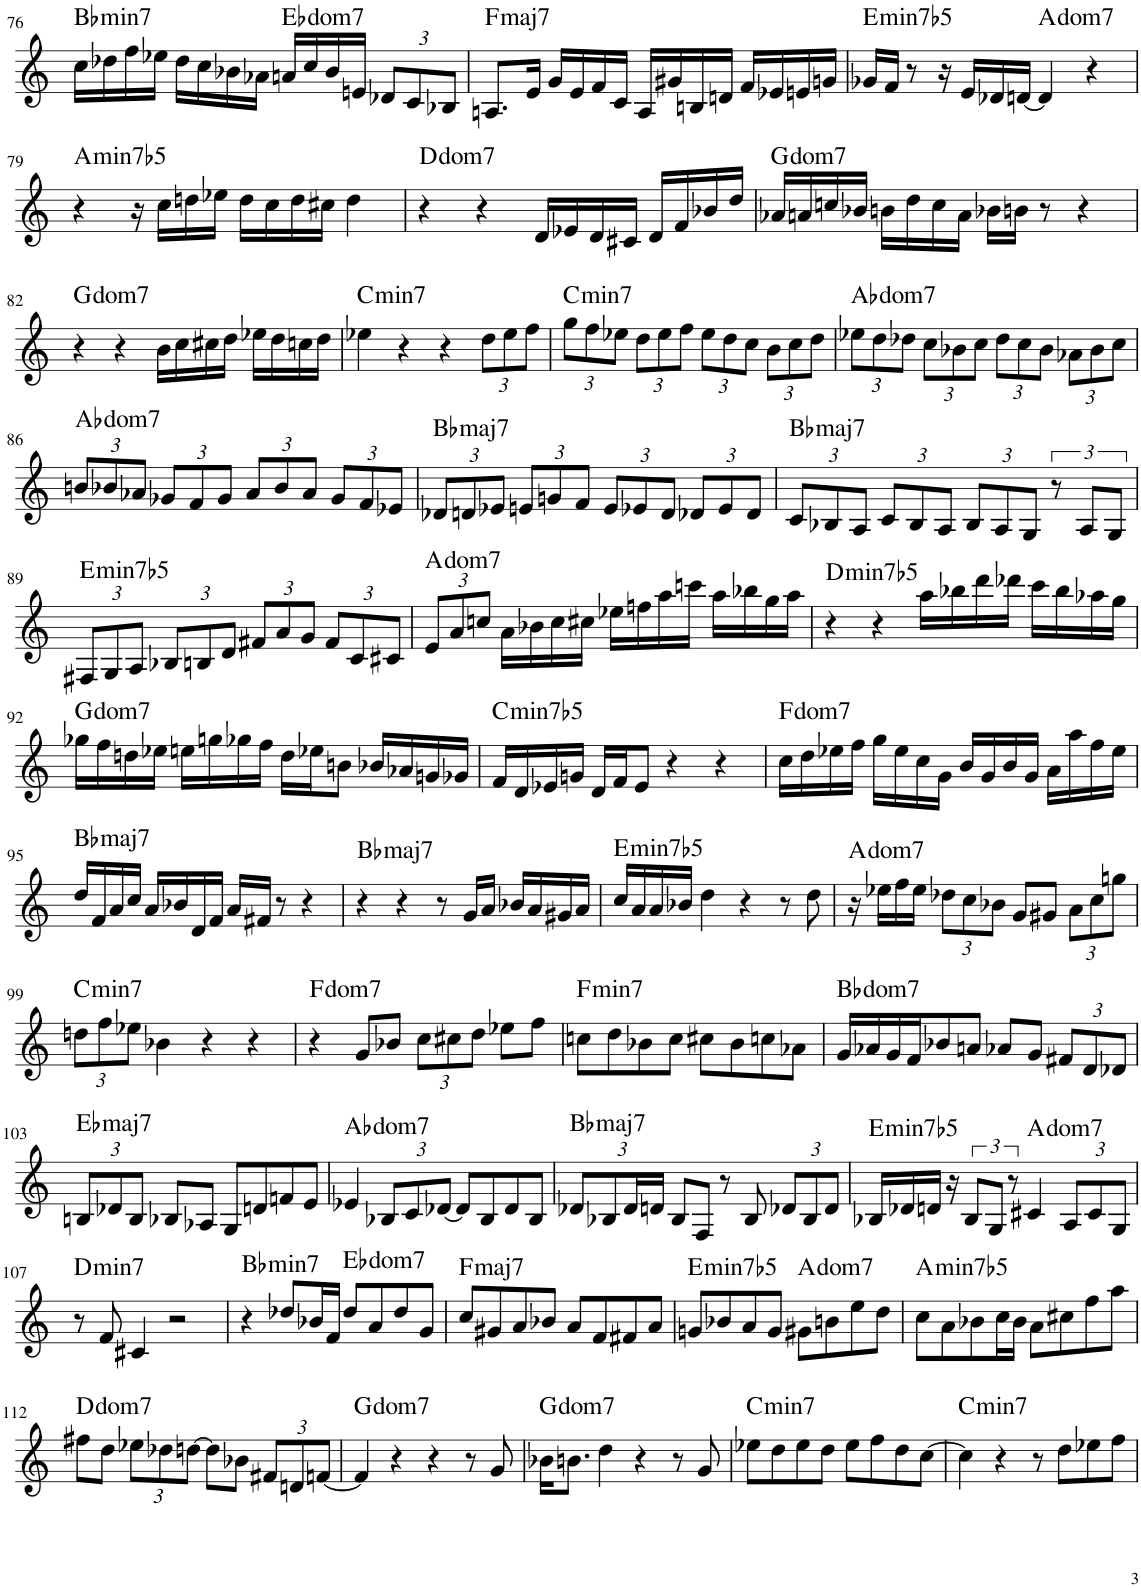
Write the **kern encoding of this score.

**kern	**harte
*part1	*part1
*staff1	*
*I"Piano	*
*I'Pno.	*
!!LO:PB:g=z
*clefG2	*
*k[]	*
*M4/4	*
=76	=76
!	!LO:H:kt=min7
16cc\LL	Bb:min7
16dd-X\	.
16ff\	.
16ee-X\JJ	.
16dd-\LL	.
16cc\	.
16b-X\	.
16a-X\JJ	.
!	!LO:H:kt=dom
16an/LL	.
16cc/	.
16b-/	.
16en/JJ	.
*Xbrackettup	*
12d-X/L	.
12c/	.
12B-X/J	.
=77	=77
!	!LO:H:kt=maj7
8.An/L	F:maj7
16e/Jk	.
16g/LL	.
16e/	.
16f/	.
16c/JJ	.
16A/LL	.
16g#X/	.
16Bn/	.
16dn/JJ	.
16f/LL	.
16e-X/	.
16en/	.
16gn/JJ	.
=78	=78
!	!LO:H:kt=min7b5
16g-X/LL	E:hdim7
16f/JJ	.
8r	.
16r	.
16e/LL	.
16d-X/	.
[16dn/JJ	.
!	!LO:H:kt=dom
4d/]	.
4r	.
!!LO:LB:g=z
=79	=79
!	!LO:H:kt=min7b5
4r	A:hdim7
16r	.
16cc\LL	.
16ddn\	.
16ee-X\JJ	.
16dd\LL	.
16cc\	.
16dd\	.
16cc#X\JJ	.
4dd\	.
=80	=80
!	!LO:H:kt=dom
4r	.
4r	.
16d/LL	.
16e-X/	.
16d/	.
16c#X/JJ	.
16d/LL	.
16f/	.
16b-X/	.
16dd/JJ	.
=81	=81
!	!LO:H:kt=dom
16a-X/LL	.
16an/	.
16ccn/	.
16b-X/JJ	.
16bn\LL	.
16dd\	.
16cc\	.
16a\JJ	.
16b-X\LL	.
16bn\JJ	.
8r	.
4r	.
!!LO:LB:g=z
=82	=82
!	!LO:H:kt=dom
4r	.
4r	.
16b\LL	.
16cc\	.
16cc#X\	.
16dd\JJ	.
16ee-X\LL	.
16dd\	.
16ccn\	.
16dd\JJ	.
=83	=83
!	!LO:H:kt=min7
4ee-X\	C:min7
4r	.
4r	.
12dd\L	.
12ee-\	.
12ff\J	.
=84	=84
!	!LO:H:kt=min7
12gg\L	C:min7
12ff\	.
12ee-X\J	.
12dd\L	.
12ee-\	.
12ff\J	.
12ee-\L	.
12dd\	.
12cc\J	.
12b\L	.
12cc\	.
12dd\J	.
=85	=85
!	!LO:H:kt=dom
12ee-X\L	.
12dd\	.
12dd-X\J	.
12cc\L	.
12b-X\	.
12cc\J	.
12dd-\L	.
12cc\	.
12b-\J	.
12a-X\L	.
12b-\	.
12cc\J	.
!!LO:LB:g=z
=86	=86
!	!LO:H:kt=dom
12bn/L	.
12b-X/	.
12a-X/J	.
12g-X/L	.
12f/	.
12g-/J	.
12a-/L	.
12b-/	.
12a-/J	.
12g-/L	.
12f/	.
12e-X/J	.
=87	=87
!	!LO:H:kt=maj7
12d-X/L	Bb:maj7
12dn/	.
12e-X/J	.
12en/L	.
12gn/	.
12f/J	.
12e/L	.
12e-X/	.
12d/J	.
12d-X/L	.
12e-/	.
12d-/J	.
=88	=88
!	!LO:H:kt=maj7
12c/L	Bb:maj7
12B-X/	.
12A/J	.
12c/L	.
12B-/	.
12A/J	.
12B-/L	.
12A/	.
12G/J	.
*brackettup	*
12r	.
12A/L	.
12G/J	.
!!LO:LB:g=z
=89	=89
*Xbrackettup	*
!	!LO:H:kt=min7b5
12F#X/L	E:hdim7
12G/	.
12A/J	.
12B-X/L	.
12Bn/	.
12d/J	.
12f#X/L	.
12a/	.
12g/J	.
12f#/L	.
12c/	.
12c#X/J	.
=90	=90
!	!LO:H:kt=dom
12e/L	.
12a/	.
12ccn/J	.
16a\LL	.
16b-X\	.
16cc\	.
16cc#X\JJ	.
16ee-X\LL	.
16ffn\	.
16aa\	.
16cccn\JJ	.
16aa\LL	.
16bb-X\	.
16gg\	.
16aa\JJ	.
=91	=91
!	!LO:H:kt=min7b5
4r	D:hdim7
4r	.
16aa\LL	.
16bb-X\	.
16ddd\	.
16ddd-X\JJ	.
16ccc\LL	.
16bb-\	.
16aa-X\	.
16gg\JJ	.
!!LO:LB:g=z
=92	=92
!	!LO:H:kt=dom
16gg-X\LL	.
16ff\	.
16ddn\	.
16ee-X\JJ	.
16een\LL	.
16ggn\	.
16gg-X\	.
16ff\JJ	.
16dd\LL	.
16ee-X\J	.
8bn\J	.
16b-X/LL	.
16a-X/	.
16gn/	.
16g-X/JJ	.
=93	=93
!	!LO:H:kt=min7b5
16f/LL	C:hdim7
16d/	.
16e-X/	.
16gn/JJ	.
16d/LL	.
16f/J	.
8e-/J	.
4r	.
4r	.
=94	=94
!	!LO:H:kt=dom
16cc\LL	.
16dd\	.
16ee-X\	.
16ff\JJ	.
16gg\LL	.
16ee-\	.
16cc\	.
16g\JJ	.
16b/LL	.
16g/	.
16b/	.
16g/JJ	.
16a\LL	.
16aa\	.
16ff\	.
16ee-\JJ	.
!!LO:LB:g=z
=95	=95
!	!LO:H:kt=maj7
16dd/LL	Bb:maj7
16f/	.
16a/	.
16cc/JJ	.
16a/LL	.
16b-X/	.
16d/	.
16f/JJ	.
16a/LL	.
16f#X/JJ	.
8r	.
4r	.
=96	=96
!	!LO:H:kt=maj7
4r	Bb:maj7
4r	.
8r	.
16g/LL	.
16a/JJ	.
16b-X/LL	.
16a/	.
16g#X/	.
16a/JJ	.
=97	=97
!	!LO:H:kt=min7b5
16cc/LL	E:hdim7
16a/	.
16a/	.
16b-X/JJ	.
4dd\	.
4r	.
8r	.
8dd\	.
=98	=98
!	!LO:H:kt=dom
16r	.
16ee-X\LL	.
16ff\	.
16ee-\JJ	.
12dd-X\L	.
12cc\	.
12b-X\J	.
8g/L	.
8g#X/J	.
12a\L	.
12cc\	.
12ggn\J	.
!!LO:LB:g=z
=99	=99
!	!LO:H:kt=min7
12ddn\L	C:min7
12ff\	.
12ee-X\J	.
4b-X\	.
4r	.
4r	.
=100	=100
!	!LO:H:kt=dom
4r	.
8g/L	.
8b-X/J	.
12cc\L	.
12cc#X\	.
12dd\J	.
8ee-X\L	.
8ff\J	.
=101	=101
!	!LO:H:kt=min7
8ccn\L	F:min7
8dd\	.
8b-X\	.
8cc\J	.
8cc#X\L	.
8b-\	.
8ccn\	.
8a-X\J	.
=102	=102
!	!LO:H:kt=dom
16g/LL	.
16a-X/	.
16g/	.
16f/J	.
8b-X/	.
8an/J	.
8a-X/L	.
8g/J	.
12f#X/L	.
12d/	.
12d-X/J	.
!!LO:LB:g=z
=103	=103
!	!LO:H:kt=maj7
12Bn/L	Eb:maj7
12d-X/	.
12B/J	.
8B-X/L	.
8A-X/J	.
8G/L	.
8dn/	.
8fn/	.
8e/J	.
=104	=104
!	!LO:H:kt=dom
4e-X/	.
12B-X/L	.
12c/	.
[12d-X/J	.
8d-/L]	.
8B-/	.
8d-/	.
8B-/J	.
=105	=105
!	!LO:H:kt=maj7
12d-X/L	Bb:maj7
12B-X/	.
24d-/L	.
24dn/JJ	.
8B-/L	.
8F/J	.
8r	.
8B-/	.
12d-X/L	.
12B-/	.
12d-/J	.
=106	=106
!	!LO:H:kt=min7b5
16B-X/LL	E:hdim7
16d-X/	.
16dn/JJ	.
16r	.
*brackettup	*
12B-/L	.
12G/J	.
12r	.
!	!LO:H:kt=dom
4c#X/	.
*Xbrackettup	*
12A/L	.
12c#/	.
12G/J	.
!!LO:LB:g=z
=107	=107
!	!LO:H:kt=min7
8r	D:min7
8f/	.
4c#X/	.
2r	.
=108	=108
!	!LO:H:kt=min7
4r	Bb:min7
8dd-X/L	.
16b-X/L	.
16f/JJ	.
!	!LO:H:kt=dom
8dd-/L	.
8a/	.
8dd-/	.
8g/J	.
=109	=109
!	!LO:H:kt=maj7
8cc/L	F:maj7
8g#X/	.
8a/	.
8b-X/J	.
8a/L	.
8f/	.
8f#X/	.
8a/J	.
=110	=110
!	!LO:H:kt=min7b5
8gn/L	E:hdim7
8b-X/	.
8a/	.
8g/J	.
!	!LO:H:kt=dom
8g#X\L	.
8bn\	.
8ee\	.
8dd\J	.
=111	=111
!	!LO:H:kt=min7b5
8cc\L	A:hdim7
8a\	.
8b-X\	.
16cc\L	.
16b-\JJ	.
8a\L	.
8cc#X\	.
8ff\	.
8aa\J	.
!!LO:LB:g=z
=112	=112
!	!LO:H:kt=dom
8ff#X\L	.
8dd\J	.
12ee-X\L	.
12dd-X\	.
[12ddn\J	.
8dd\L]	.
8b-X\J	.
12f#X/L	.
12dn/	.
[12fn/J	.
=113	=113
!	!LO:H:kt=dom
4f/]	.
4r	.
4r	.
8r	.
8g/	.
=114	=114
!	!LO:H:kt=dom
16b-X\KL	.
8.bn\J	.
4dd\	.
4r	.
8r	.
8g/	.
=115	=115
!	!LO:H:kt=min7
8ee-X\L	C:min7
8dd\	.
8ee-\	.
8dd\J	.
8ee-\L	.
8ff\	.
8dd\	.
[8cc\J	.
=116	=116
!	!LO:H:kt=min7
4cc\]	C:min7
4r	.
8r	.
8dd\L	.
8ee-X\	.
8ff\J	.
=	=
*-	*-
